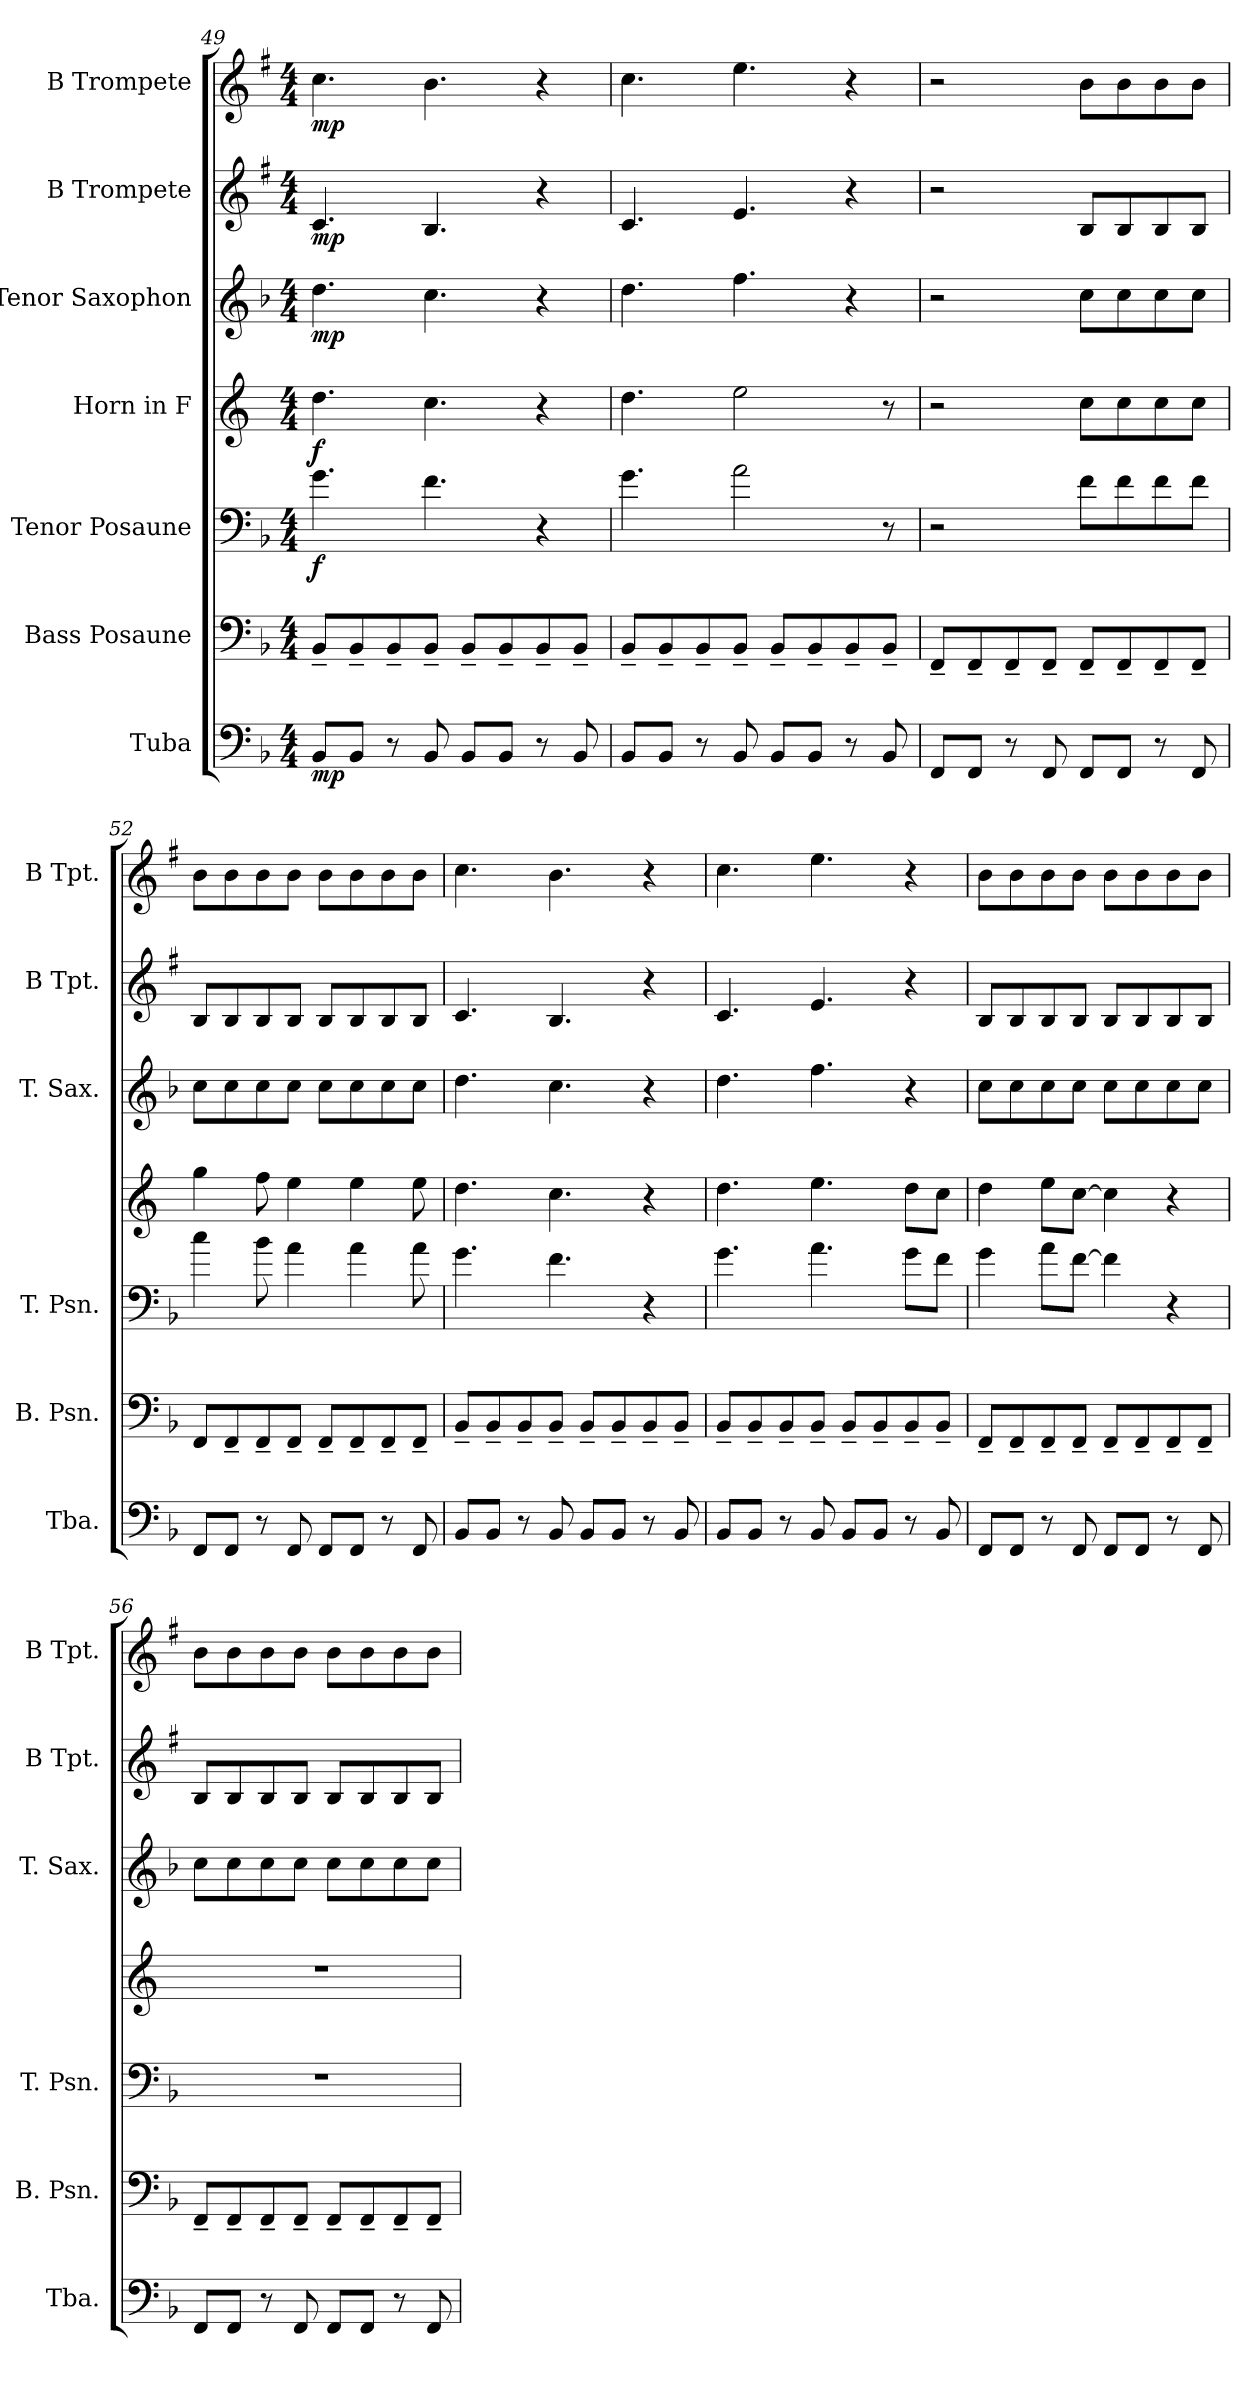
**kern	**dynam	**kern	**kern	**dynam	**kern	**dynam	**kern	**dynam	**kern	**dynam	**kern	**dynam
*part7	*part7	*part6	*part5	*part5	*part4	*part4	*part3	*part3	*part2	*part2	*part1	*part1
*staff7	*staff7	*staff6	*staff5	*staff5	*staff4	*staff4	*staff3	*staff3	*staff2	*staff2	*staff1	*staff1
*I"Tuba	*	*I"Bass Posaune	*I"Tenor Posaune	*	*I"Horn in F	*	*I"Tenor Saxophon	*	*I"B Trompete	*	*I"B Trompete	*
*I'Tba.	*	*I'B. Psn.	*I'T. Psn.	*	*	*	*I'T. Sax.	*	*I'B Tpt.	*	*I'B Tpt.	*
!!LO:PB:g=z
*clefF4	*	*clefF4	*clefF4	*	*clefG2	*	*clefG2	*	*clefG2	*	*clefG2	*
*	*	*	*	*	*ITrd4c7	*	*ITrd8c14	*	*ITrd1c2	*	*ITrd1c2	*
*k[b-]	*	*k[b-]	*k[b-]	*	*k[b-]	*	*k[b-]	*	*k[b-]	*	*k[b-]	*
*M4/4	*	*M4/4	*M4/4	*	*M4/4	*	*M4/4	*	*M4/4	*	*M4/4	*
=49	=49	=49	=49	=49	=49	=49	=49	=49	=49	=49	=49	=49
!	!LO:DY:b	!	!	!LO:DY:b	!	!LO:DY:b	!	!LO:DY:b	!	!LO:DY:b	!	!LO:DY:b
8BB-/L	mp	8BB-~/L	4.g\	f	4.g\	f	4.d\	mp	4.B-/	mp	4.b-\	mp
8BB-/J	.	8BB-~/	.	.	.	.	.	.	.	.	.	.
8r	.	8BB-~/	.	.	.	.	.	.	.	.	.	.
8BB-/	.	8BB-~/J	4.f\	.	4.f\	.	4.c\	.	4.A/	.	4.a\	.
8BB-/L	.	8BB-~/L	.	.	.	.	.	.	.	.	.	.
8BB-/J	.	8BB-~/	.	.	.	.	.	.	.	.	.	.
8r	.	8BB-~/	4r	.	4r	.	4r	.	4r	.	4r	.
8BB-/	.	8BB-~/J	.	.	.	.	.	.	.	.	.	.
=50	=50	=50	=50	=50	=50	=50	=50	=50	=50	=50	=50	=50
8BB-/L	.	8BB-~/L	4.g\	.	4.g\	.	4.d\	.	4.B-/	.	4.b-\	.
8BB-/J	.	8BB-~/	.	.	.	.	.	.	.	.	.	.
8r	.	8BB-~/	.	.	.	.	.	.	.	.	.	.
8BB-/	.	8BB-~/J	2a\	.	2a\	.	4.f\	.	4.d/	.	4.dd\	.
8BB-/L	.	8BB-~/L	.	.	.	.	.	.	.	.	.	.
8BB-/J	.	8BB-~/	.	.	.	.	.	.	.	.	.	.
8r	.	8BB-~/	.	.	.	.	4r	.	4r	.	4r	.
8BB-/	.	8BB-~/J	8r	.	8r	.	.	.	.	.	.	.
=51	=51	=51	=51	=51	=51	=51	=51	=51	=51	=51	=51	=51
8FF/L	.	8FF~/L	2r	.	2r	.	2r	.	2r	.	2r	.
8FF/J	.	8FF~/	.	.	.	.	.	.	.	.	.	.
8r	.	8FF~/	.	.	.	.	.	.	.	.	.	.
8FF/	.	8FF~/J	.	.	.	.	.	.	.	.	.	.
8FF/L	.	8FF~/L	8f\L	.	8f\L	.	8c\L	.	8A/L	.	8a\L	.
8FF/J	.	8FF~/	8f\	.	8f\	.	8c\	.	8A/	.	8a\	.
8r	.	8FF~/	8f\	.	8f\	.	8c\	.	8A/	.	8a\	.
8FF/	.	8FF~/J	8f\J	.	8f\J	.	8c\J	.	8A/J	.	8a\J	.
=52	=52	=52	=52	=52	=52	=52	=52	=52	=52	=52	=52	=52
8FF/L	.	8FF/L	4cc\	.	4cc\	.	8c\L	.	8A/L	.	8a\L	.
8FF/J	.	8FF~/	.	.	.	.	8c\	.	8A/	.	8a\	.
8r	.	8FF~/	8b-\	.	8b-\	.	8c\	.	8A/	.	8a\	.
8FF/	.	8FF~/J	4a\	.	4a\	.	8c\J	.	8A/J	.	8a\J	.
8FF/L	.	8FF~/L	.	.	.	.	8c\L	.	8A/L	.	8a\L	.
8FF/J	.	8FF~/	4a\	.	4a\	.	8c\	.	8A/	.	8a\	.
8r	.	8FF~/	.	.	.	.	8c\	.	8A/	.	8a\	.
8FF/	.	8FF~/J	8a\	.	8a\	.	8c\J	.	8A/J	.	8a\J	.
!!LO:PB:g=z
=53	=53	=53	=53	=53	=53	=53	=53	=53	=53	=53	=53	=53
8BB-/L	.	8BB-~/L	4.g\	.	4.g\	.	4.d\	.	4.B-/	.	4.b-\	.
8BB-/J	.	8BB-~/	.	.	.	.	.	.	.	.	.	.
8r	.	8BB-~/	.	.	.	.	.	.	.	.	.	.
8BB-/	.	8BB-~/J	4.f\	.	4.f\	.	4.c\	.	4.A/	.	4.a\	.
8BB-/L	.	8BB-~/L	.	.	.	.	.	.	.	.	.	.
8BB-/J	.	8BB-~/	.	.	.	.	.	.	.	.	.	.
8r	.	8BB-~/	4r	.	4r	.	4r	.	4r	.	4r	.
8BB-/	.	8BB-~/J	.	.	.	.	.	.	.	.	.	.
=54	=54	=54	=54	=54	=54	=54	=54	=54	=54	=54	=54	=54
8BB-/L	.	8BB-~/L	4.g\	.	4.g\	.	4.d\	.	4.B-/	.	4.b-\	.
8BB-/J	.	8BB-~/	.	.	.	.	.	.	.	.	.	.
8r	.	8BB-~/	.	.	.	.	.	.	.	.	.	.
8BB-/	.	8BB-~/J	4.a\	.	4.a\	.	4.f\	.	4.d/	.	4.dd\	.
8BB-/L	.	8BB-~/L	.	.	.	.	.	.	.	.	.	.
8BB-/J	.	8BB-~/	.	.	.	.	.	.	.	.	.	.
8r	.	8BB-~/	8g\L	.	8g\L	.	4r	.	4r	.	4r	.
8BB-/	.	8BB-~/J	8f\J	.	8f\J	.	.	.	.	.	.	.
=55	=55	=55	=55	=55	=55	=55	=55	=55	=55	=55	=55	=55
8FF/L	.	8FF~/L	4g\	.	4g\	.	8c\L	.	8A/L	.	8a\L	.
8FF/J	.	8FF~/	.	.	.	.	8c\	.	8A/	.	8a\	.
8r	.	8FF~/	8a\L	.	8a\L	.	8c\	.	8A/	.	8a\	.
8FF/	.	8FF~/J	[8f\J	.	[8f\J	.	8c\J	.	8A/J	.	8a\J	.
8FF/L	.	8FF~/L	4f\]	.	4f\]	.	8c\L	.	8A/L	.	8a\L	.
8FF/J	.	8FF~/	.	.	.	.	8c\	.	8A/	.	8a\	.
8r	.	8FF~/	4r	.	4r	.	8c\	.	8A/	.	8a\	.
8FF/	.	8FF~/J	.	.	.	.	8c\J	.	8A/J	.	8a\J	.
!!LO:PB:g=z
=56	=56	=56	=56	=56	=56	=56	=56	=56	=56	=56	=56	=56
8FF/L	.	8FF~/L	1r	.	1r	.	8c\L	.	8A/L	.	8a\L	.
8FF/J	.	8FF~/	.	.	.	.	8c\	.	8A/	.	8a\	.
8r	.	8FF~/	.	.	.	.	8c\	.	8A/	.	8a\	.
8FF/	.	8FF~/J	.	.	.	.	8c\J	.	8A/J	.	8a\J	.
8FF/L	.	8FF~/L	.	.	.	.	8c\L	.	8A/L	.	8a\L	.
8FF/J	.	8FF~/	.	.	.	.	8c\	.	8A/	.	8a\	.
8r	.	8FF~/	.	.	.	.	8c\	.	8A/	.	8a\	.
8FF/	.	8FF~/J	.	.	.	.	8c\J	.	8A/J	.	8a\J	.
=	=	=	=	=	=	=	=	=	=	=	=	=
*-	*-	*-	*-	*-	*-	*-	*-	*-	*-	*-	*-	*-
